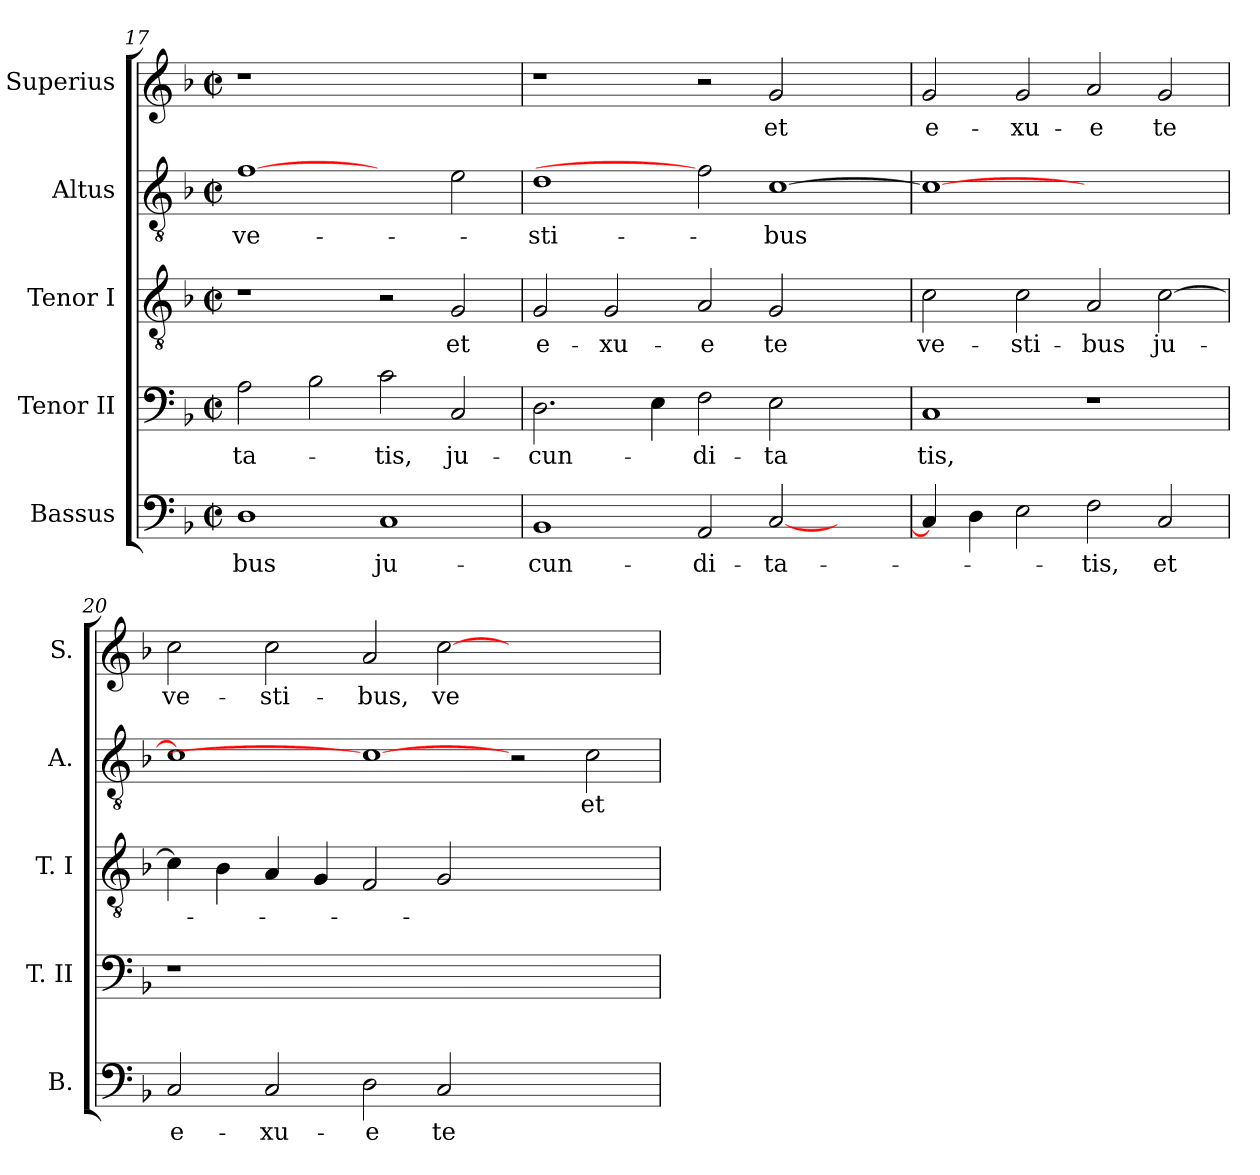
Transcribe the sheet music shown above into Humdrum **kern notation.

**kern	**text	**kern	**text	**kern	**text	**kern	**text	**kern	**text
*part5	*part5	*part4	*part4	*part3	*part3	*part2	*part2	*part1	*part1
*staff5	*staff5	*staff4	*staff4	*staff3	*staff3	*staff2	*staff2	*staff1	*staff1
*I"Bassus	*	*I"Tenor II	*	*I"Tenor I	*	*I"Altus	*	*I"Superius	*
*I'B.	*	*I'T. II	*	*I'T. I	*	*I'A.	*	*I'S.	*
!!LO:LB:g=z
*clefF4	*	*clefF4	*	*clefGv2	*	*clefGv2	*	*clefG2	*
*	*	*	*	*ITrd7c12	*	*ITrd7c12	*	*	*
*k[b-]	*	*k[b-]	*	*k[b-]	*	*k[b-]	*	*k[b-]	*
*F:	*	*F:	*	*F:	*	*F:	*	*F:	*
*M2/2	*	*M2/2	*	*M2/2	*	*M2/2	*	*M2/2	*
*met(c|)	*	*met(c|)	*	*met(c|)	*	*met(c|)	*	*met(c|)	*
=17	=17	=17	=17	=17	=17	=17	=17	=17	=17
!	!LO:LY:b:color=#000000	!	!	!	!	!	!	!	!
!	!	!	!LO:LY:b:color=#000000	!	!	!	!	!	!
!	!	!	!	!	!	!	!LO:LY:b:color=#000000	!LO:N:vis=1	!
1Di	-bus	2Ai\	-ta-	1r	.	[1Fi	ve-	1r	.
.	.	2B-i\	.	.	.	.	.	.	.
!	!LO:LY:b:color=#000000	!	!	!	!	!	!	!	!
!	!	!	!LO:LY:b:color=#000000	!	!	!	!	!	!
1Ci	ju-	2ci\	-tis,	2r	.	2ryy	.	1ryy	.
!	!	!	!LO:LY:b:color=#000000	!	!	!	!	!	!
!	!	!	!	!	!LO:LY:b:color=#000000	!	!	!	!
.	.	2Ci/	ju-	2GGi/	et	2Ei\	.	.	.
=18	=18	=18	=18	=18	=18	=18	=18	=18	=18
!	!LO:LY:b:color=#000000	!	!	!	!	!	!	!	!
!	!	!	!LO:LY:b:color=#000000	!	!	!	!	!	!
!	!	!	!	!	!LO:LY:b:color=#000000	!	!	!	!
!	!	!	!	!	!	!	!LO:LY:b:color=#000000	!	!
1BB-i	-cun-	2.Di\	-cun-	2GGi/	e-	1Di	-sti-	1r	.
!	!	!	!	!	!LO:LY:b:color=#000000	!	!	!	!
.	.	.	.	2GGi/	-xu-	.	.	.	.
.	.	4Ei\	.	.	.	.	.	.	.
!	!LO:LY:b:color=#000000	!	!	!	!	!	!	!	!
!	!	!	!LO:LY:b:color=#000000	!	!	!	!	!	!
!	!	!	!	!	!LO:LY:b:color=#000000	!	!	!	!
2AAi/	-di-	2Fi\	-di-	2AAi/	-e	2Fi]	.	2r	.
!	!LO:LY:b:color=#000000	!	!	!	!	!	!	!	!
!	!	!	!LO:LY:b:color=#000000	!	!	!	!	!	!
!	!	!	!	!	!LO:LY:b:color=#000000	!	!	!	!
!	!	!	!	!	!	!	!LO:LY:b:color=#000000	!	!
!	!	!	!	!	!	!	!	!	!LO:LY:b:color=#000000
[<2Ci/	-ta-	2Ei\	-ta	2GGi/	te	[>1Ci	-bus	2gi/	et
2ryy	.	2ryy	.	2ryy	.	.	.	2ryy	.
=19	=19	=19	=19	=19	=19	=19	=19	=19	=19
!	!	!	!LO:LY:b:color=#000000	!	!	!	!	!	!
!	!	!	!	!	!LO:LY:b:color=#000000	!	!	!	!
!	!	!	!	!	!	!	!	!	!LO:LY:b:color=#000000
4Ci/]	.	1Ci	tis,	2Ci\	ve-	1Ci_>	.	2gi/	e-
4Di\	.	.	.	.	.	.	.	.	.
!	!	!	!	!	!LO:LY:b:color=#000000	!	!	!	!
!	!	!	!	!	!	!	!	!	!LO:LY:b:color=#000000
2Ei\	.	.	.	2Ci\	-sti-	.	.	2gi/	-xu-
!	!LO:LY:b:color=#000000	!	!	!	!	!	!	!	!
!	!	!	!	!	!LO:LY:b:color=#000000	!	!	!	!
!	!	!	!	!	!	!	!	!	!LO:LY:b:color=#000000
2Fi\	-tis,	1r	.	2AAi/	-bus	1ryy	.	2ai/	-e
!	!LO:LY:b:color=#000000	!	!	!	!	!	!	!	!
!	!	!	!	!	!LO:LY:b:color=#000000	!	!	!	!
!	!	!	!	!	!	!	!	!	!LO:LY:b:color=#000000
2Ci/	et	.	.	[>2Ci\	ju-	.	.	2gi/	te
=20	=20	=20	=20	=20	=20	=20	=20	=20	=20
!	!LO:LY:b:color=#000000	!LO:N:vis=1	!	!	!	!	!	!	!
!	!	!	!	!	!	!	!	!	!LO:LY:b:color=#000000
2Ci/	e-	1r	.	4Ci\]	.	1Ci]	.	2cci\	ve-
.	.	.	.	4BB-i\	.	.	.	.	.
!	!LO:LY:b:color=#000000	!	!	!	!	!	!	!	!
!	!	!	!	!	!	!	!	!	!LO:LY:b:color=#000000
2Ci/	-xu-	.	.	4AAi/	.	.	.	2cci\	-sti-
.	.	.	.	4GGi/	.	.	.	.	.
!	!LO:LY:b:color=#000000	!	!	!	!	!	!	!	!
!	!	!	!	!	!	!	!	!	!LO:LY:b:color=#000000
2Di\	-e	0ryy	.	2FFi/	.	1Ci_	.	2ai/	-bus,
!	!LO:LY:b:color=#000000	!	!	!	!	!	!	!	!
!	!	!	!	!	!	!	!	!	!LO:LY:b:color=#000000
2Ci/	te	.	.	2GGi/	.	.	.	[>2cci\	ve-
1ryy	.	.	.	1ryy	.	2r	.	1ryy	.
!	!	!	!	!	!	!	!LO:LY:b:color=#000000	!	!
.	.	.	.	.	.	2Ci\	et	.	.
=	=	=	=	=	=	=	=	=	=
*-	*-	*-	*-	*-	*-	*-	*-	*-	*-
